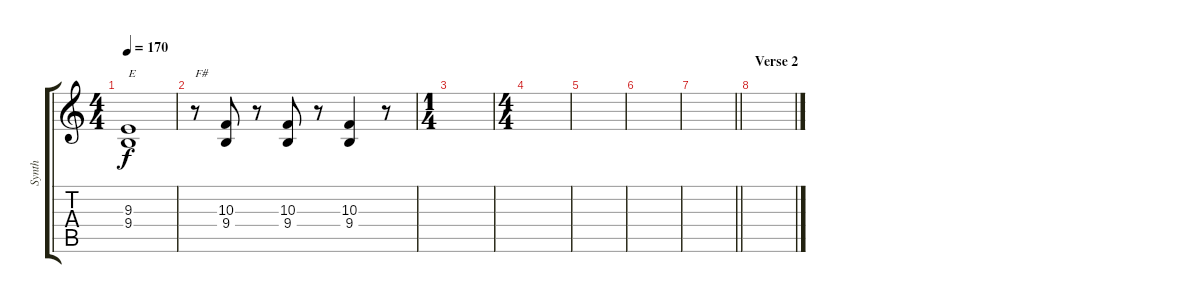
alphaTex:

\track ("Synth" "Synth") {instrument lead2sawtooth}
\staff {score tabs}
\tuning (E4 B3 G3 D3 A2 E2) {hide}
\ts (4 4)
\tempo 170
\clef g2
\ks c
(9.3 9.4).1{txt "E" dy f} |
r.8{txt "F#"} (10.3 9.4).8 r.8 (10.3 9.4).8 r.8 (10.3 9.4).4 r.8 |
\ts (1 4)
|
\ts (4 4)
|
|
|
\barLineRight lightlight
|
\section ("" "Verse 2")
